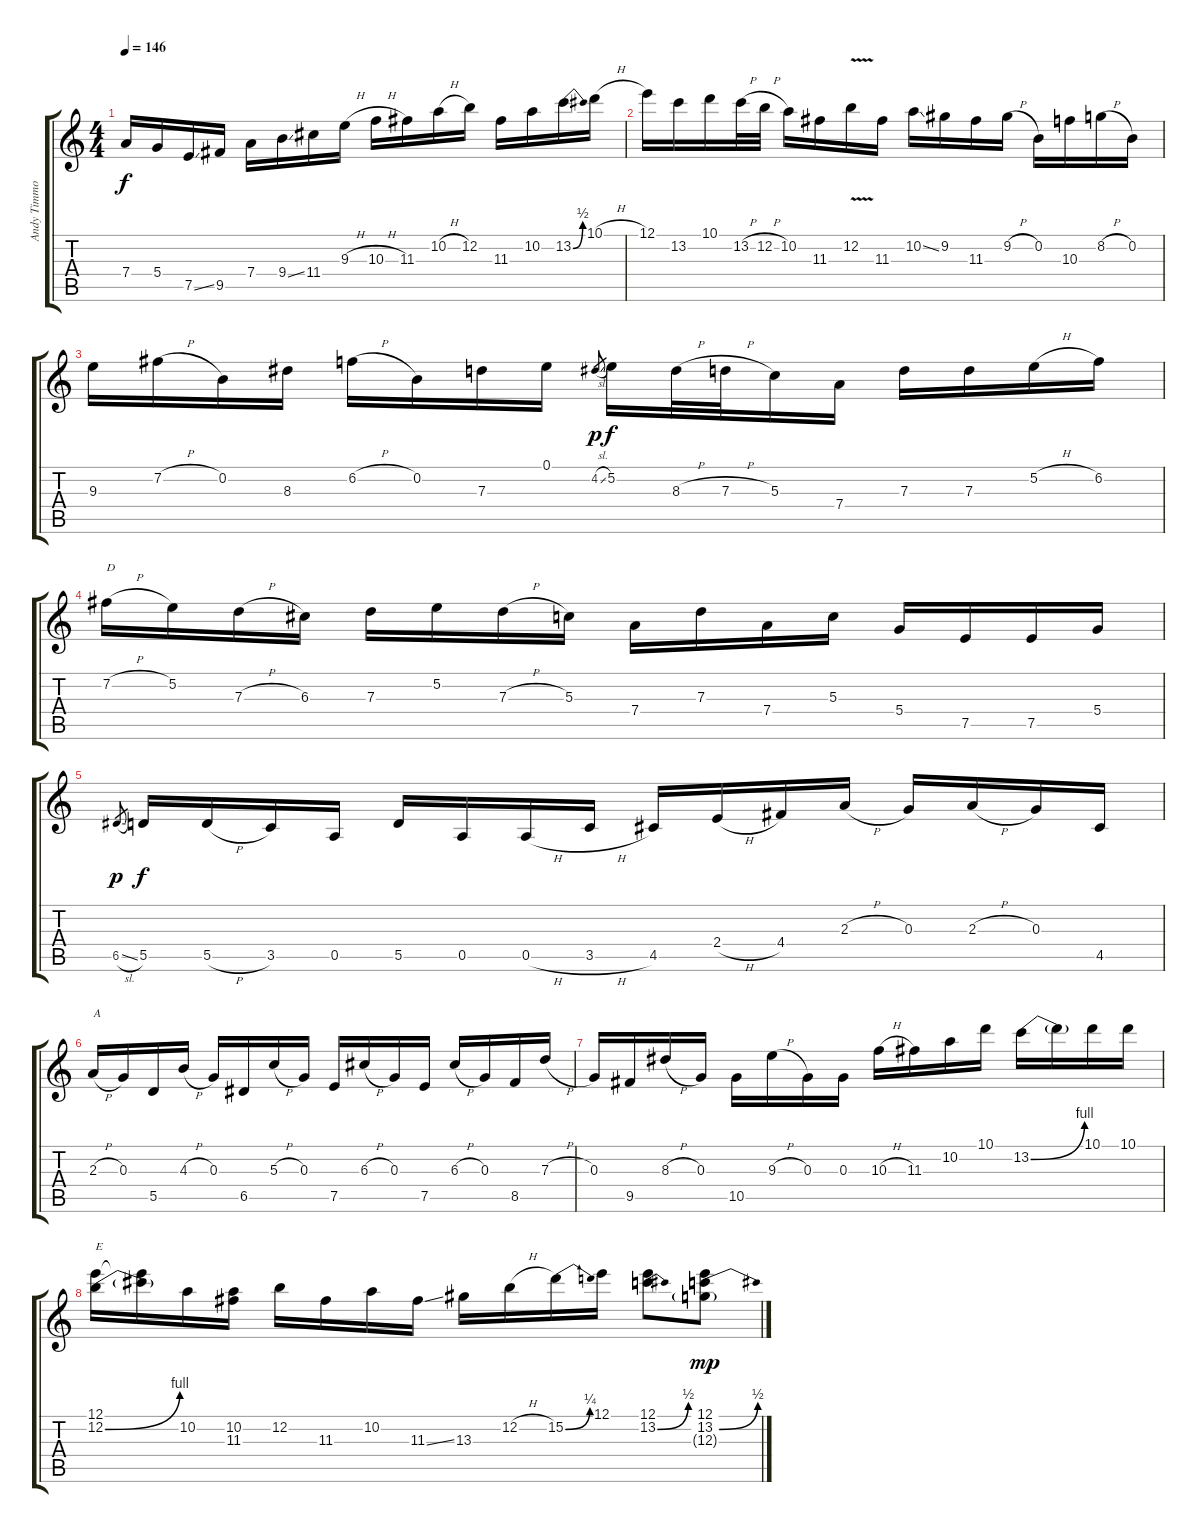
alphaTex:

\track ("Andy Timmons" "Andy Timmo") {instrument electricguitarclean}
\staff {score tabs}
\tuning (E4 B3 G3 D3 A2 E2) {hide}
\ts (4 4)
\tempo 146
\clef g2
\ks c
7.4.16{dy f} 5.4.16 7.5{ss}.16 9.5.16 7.4.16 9.4{ss}.16 11.4.16 9.3{h}.16 10.3{h}.16 11.3.16 10.2{h}.16 12.2.16 11.3.16 10.2.16 13.2{be (bend 0 0 60 2)}.16 10.1{h}.16 |
12.1.16 13.2.16 10.1.16 13.2{h}.32 12.2{h}.32 10.2.16 11.3.16 12.2{v}.16 11.3.16 10.2{ss}.16 9.2.16 11.3.16 9.2{h}.16 0.2.16 10.3.16 8.2{h}.16 0.2.16 |
9.3.16 7.2{h}.16 0.2.16 8.3.16 6.2{h}.16 0.2.16 7.3.16 0.1.16 4.2{sl}.8{gr dy p} 5.2.16{dy f} 8.3{h}.32 7.3{h}.32 5.3.16 7.4.16 7.3.16 7.3.16 5.2{h}.16 6.2.16 |
7.2{h}.16{txt "D"} 5.2.16 7.3{h}.16 6.3.16 7.3.16 5.2.16 7.3{h}.16 5.3.16 7.4.16 7.3.16 7.4.16 5.3.16 5.4.16 7.5.16 7.5.16 5.4.16 |
6.5{sl}.8{gr dy p} 5.5.16{dy f} 5.5{h}.16 3.5.16 0.5.16 5.5.16 0.5.16 0.5{h}.16 3.5{h}.16 4.5.16 2.4{h}.16 4.4.16 2.3{h}.16 0.3.16 2.3{h}.16 0.3.16 4.5.16 |
2.3{h}.16{txt "A"} 0.3.16 5.5.16 4.3{h}.16 0.3.16 6.5.16 5.3{h}.16 0.3.16 7.5.16 6.3{h}.16 0.3.16 7.5.16 6.3{h}.16 0.3.16 8.5.16 7.3{h}.16 |
0.3.16 9.5.16 8.3{h}.16 0.3.16 10.5.16 9.3{h}.16 0.3.16 0.3.16 10.3{h}.16 11.3.16 10.2.16 10.1.16 13.2{be (bend 0 0 60 4)}.16 13.2{t}.16 10.1.16 10.1.16 |
(12.1 12.2{be (bend 0 0 60 4)}).16{txt "E"} (12.1{t} 12.2{t}).16 10.2.16 (10.2 11.3).16 12.2.16 11.3.16 10.2.16 11.3{ss}.16 13.3.16 12.2{h}.16 15.2{be (bend 0 0 60 1)}.16 12.1.16 (12.1 13.2{be (bend 0 0 60 2)}).8 (12.1 13.2{be (bend 0 0 60 2)} 12.3{g}).8{dy mp}
